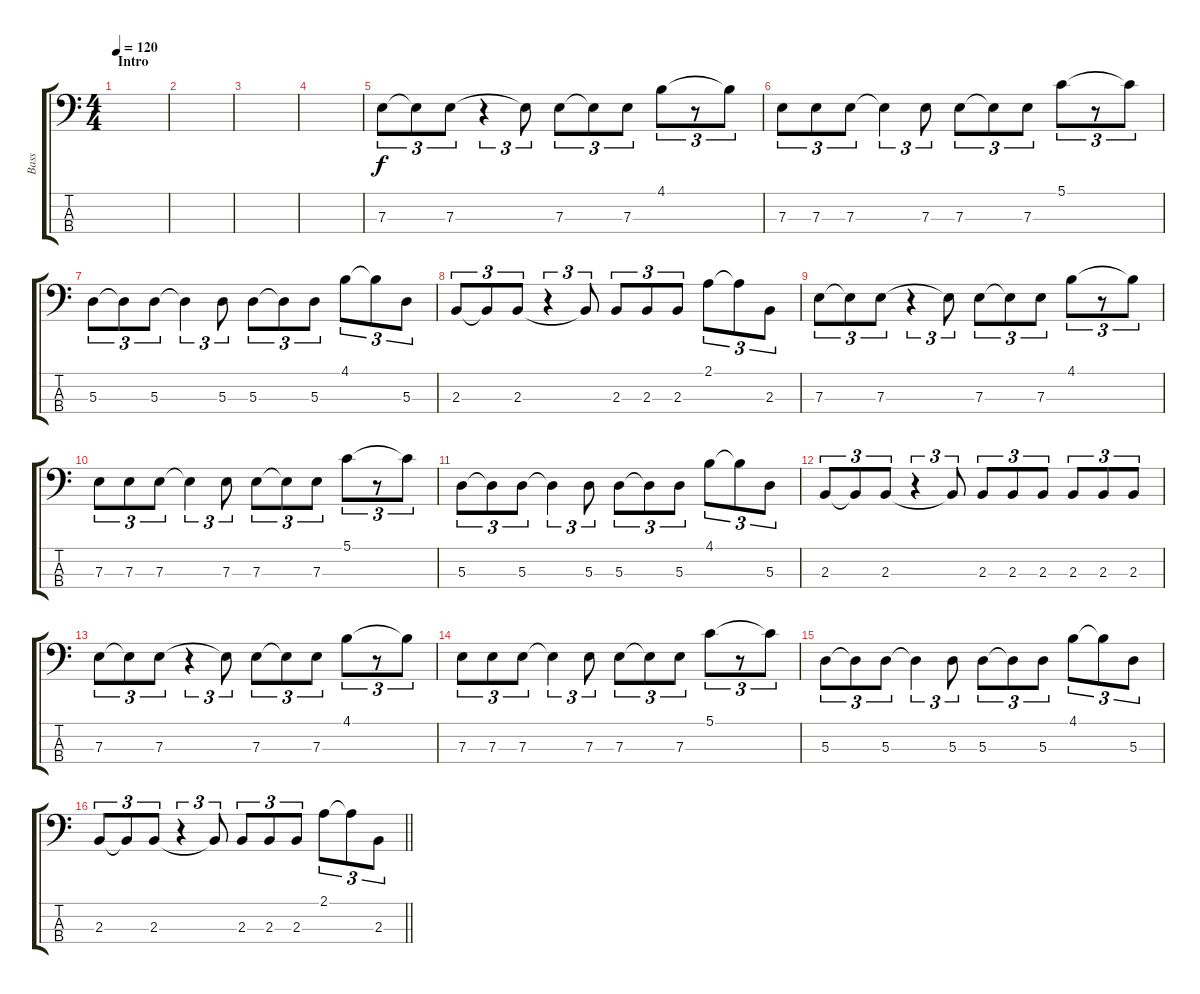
\track ("Bass" "Bass") {instrument electricbassfinger}
\staff {score tabs}
\tuning (G2 D2 A1 E1) {hide}
\ts (4 4)
\section ("" "Intro")
\tempo 120
\clef f4
\ks c
|
|
|
|
7.3.8{tu (3 2)} 7.3{t}.8{tu (3 2)} 7.3.8{tu (3 2)} r.4{tu (3 2)} 7.3{t}.8{tu (3 2)} 7.3.8{tu (3 2)} 7.3{t}.8{tu (3 2)} 7.3.8{tu (3 2)} 4.1.8{tu (3 2)} r.8{tu (3 2)} 4.1{t}.8{tu (3 2)} |
7.3.8{tu (3 2)} 7.3.8{tu (3 2)} 7.3.8{tu (3 2)} 7.3{t}.4{tu (3 2)} 7.3.8{tu (3 2)} 7.3.8{tu (3 2)} 7.3{t}.8{tu (3 2)} 7.3.8{tu (3 2)} 5.1.8{tu (3 2)} r.8{tu (3 2)} 5.1{t}.8{tu (3 2)} |
5.3.8{tu (3 2)} 5.3{t}.8{tu (3 2)} 5.3.8{tu (3 2)} 5.3{t}.4{tu (3 2)} 5.3.8{tu (3 2)} 5.3.8{tu (3 2)} 5.3{t}.8{tu (3 2)} 5.3.8{tu (3 2)} 4.1.8{tu (3 2)} 4.1{t}.8{tu (3 2)} 5.3.8{tu (3 2)} |
2.3.8{tu (3 2)} 2.3{t}.8{tu (3 2)} 2.3.8{tu (3 2)} r.4{tu (3 2)} 2.3{t}.8{tu (3 2)} 2.3.8{tu (3 2)} 2.3.8{tu (3 2)} 2.3.8{tu (3 2)} 2.1.8{tu (3 2)} 2.1{t}.8{tu (3 2)} 2.3.8{tu (3 2)} |
7.3.8{tu (3 2)} 7.3{t}.8{tu (3 2)} 7.3.8{tu (3 2)} r.4{tu (3 2)} 7.3{t}.8{tu (3 2)} 7.3.8{tu (3 2)} 7.3{t}.8{tu (3 2)} 7.3.8{tu (3 2)} 4.1.8{tu (3 2)} r.8{tu (3 2)} 4.1{t}.8{tu (3 2)} |
7.3.8{tu (3 2)} 7.3.8{tu (3 2)} 7.3.8{tu (3 2)} 7.3{t}.4{tu (3 2)} 7.3.8{tu (3 2)} 7.3.8{tu (3 2)} 7.3{t}.8{tu (3 2)} 7.3.8{tu (3 2)} 5.1.8{tu (3 2)} r.8{tu (3 2)} 5.1{t}.8{tu (3 2)} |
5.3.8{tu (3 2)} 5.3{t}.8{tu (3 2)} 5.3.8{tu (3 2)} 5.3{t}.4{tu (3 2)} 5.3.8{tu (3 2)} 5.3.8{tu (3 2)} 5.3{t}.8{tu (3 2)} 5.3.8{tu (3 2)} 4.1.8{tu (3 2)} 4.1{t}.8{tu (3 2)} 5.3.8{tu (3 2)} |
2.3.8{tu (3 2)} 2.3{t}.8{tu (3 2)} 2.3.8{tu (3 2)} r.4{tu (3 2)} 2.3{t}.8{tu (3 2)} 2.3.8{tu (3 2)} 2.3.8{tu (3 2)} 2.3.8{tu (3 2)} 2.3.8{tu (3 2)} 2.3.8{tu (3 2)} 2.3.8{tu (3 2)} |
7.3.8{tu (3 2)} 7.3{t}.8{tu (3 2)} 7.3.8{tu (3 2)} r.4{tu (3 2)} 7.3{t}.8{tu (3 2)} 7.3.8{tu (3 2)} 7.3{t}.8{tu (3 2)} 7.3.8{tu (3 2)} 4.1.8{tu (3 2)} r.8{tu (3 2)} 4.1{t}.8{tu (3 2)} |
7.3.8{tu (3 2)} 7.3.8{tu (3 2)} 7.3.8{tu (3 2)} 7.3{t}.4{tu (3 2)} 7.3.8{tu (3 2)} 7.3.8{tu (3 2)} 7.3{t}.8{tu (3 2)} 7.3.8{tu (3 2)} 5.1.8{tu (3 2)} r.8{tu (3 2)} 5.1{t}.8{tu (3 2)} |
5.3.8{tu (3 2)} 5.3{t}.8{tu (3 2)} 5.3.8{tu (3 2)} 5.3{t}.4{tu (3 2)} 5.3.8{tu (3 2)} 5.3.8{tu (3 2)} 5.3{t}.8{tu (3 2)} 5.3.8{tu (3 2)} 4.1.8{tu (3 2)} 4.1{t}.8{tu (3 2)} 5.3.8{tu (3 2)} |
\barLineRight lightlight
2.3.8{tu (3 2)} 2.3{t}.8{tu (3 2)} 2.3.8{tu (3 2)} r.4{tu (3 2)} 2.3{t}.8{tu (3 2)} 2.3.8{tu (3 2)} 2.3.8{tu (3 2)} 2.3.8{tu (3 2)} 2.1.8{tu (3 2)} 2.1{t}.8{tu (3 2)} 2.3.8{tu (3 2)}
